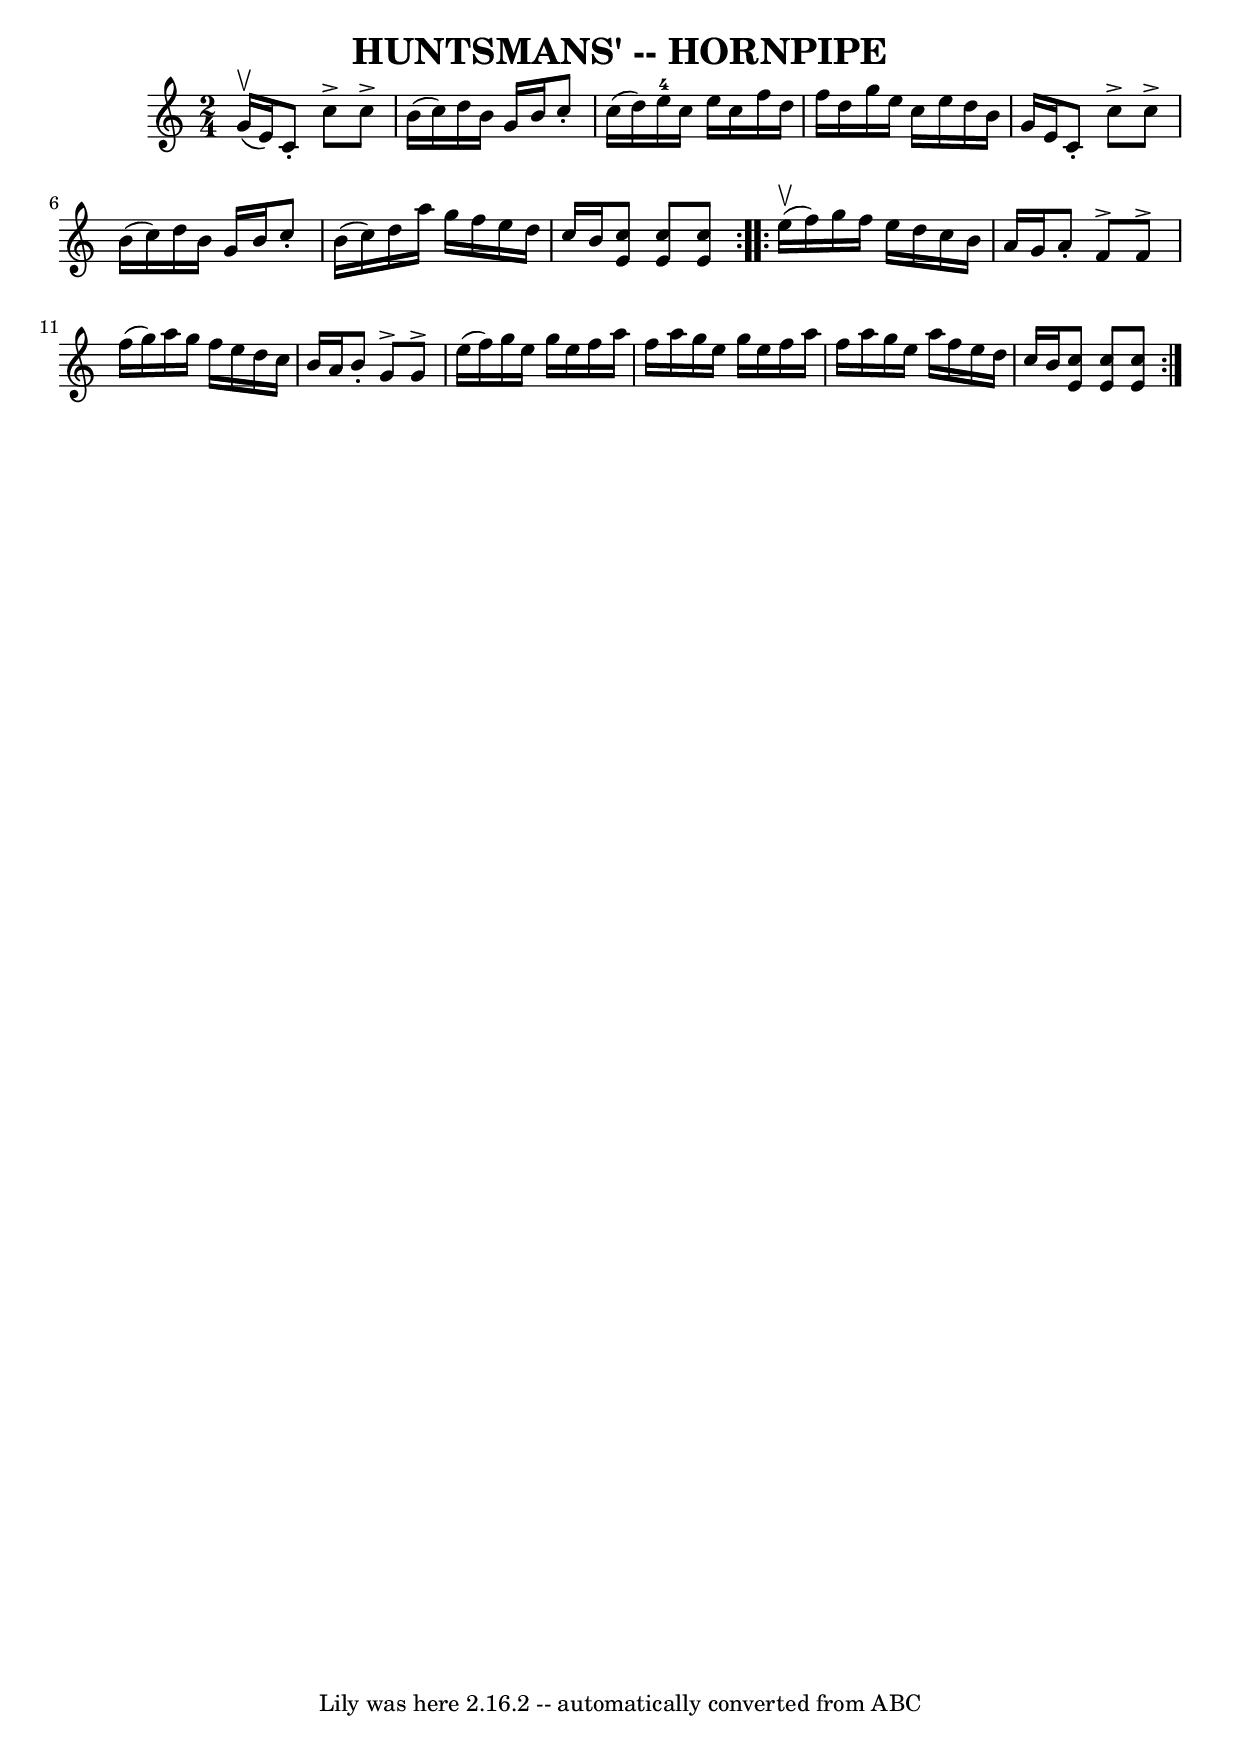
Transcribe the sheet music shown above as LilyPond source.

\version "2.16.2"
\include "Mammoth.ily"
\header {
  %% book = "Ryan's Mammoth Collection of Fiddle Tunes"
  crossRefNumber = "1"
  footnotes = ""
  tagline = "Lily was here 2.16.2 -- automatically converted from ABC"
  title = "HUNTSMANS' -- HORNPIPE"

}
voicedefault =  {



  \repeat volta 2 {

    \time 2/4 
    \key c \major     g'16 (^\upbow e'16)        |
    c'8-.        c''8^\accent c''8^\accent b'16 (c''16)    |
    d''16 b'16        g'16 b'16 c''8-. c''16 (d''16)    |
    e''16-4        c''16 e''16 c''16 f''16 d''16 f''16 d''16     |
    g''16      e''16 c''16 e''16 d''16 b'16 g'16 e'16     |
     |
    c'8-. c''8^\accent c''8^\accent b'16 (c''16)    |
    d''16 b'16 g'16 b'16 c''8-. b'16 (c''16)    |
    d''16 a''16 g''16 f''16 e''16 d''16 c''16 b'16   |
    << c''8 e'8   >> << c''8 e'8   >> << c''8 e'8   >>   

  }     
  \repeat volta 2 {     e''16 (^\upbow f''16)        |
    g''16        f''16 e''16 d''16 c''16 b'16 a'16 g'16     |
    a'8-.       f'8^\accent f'8^\accent f''16 (g''16)    |
    a''16 g''16       f''16 e''16 d''16 c''16 b'16 a'16     |
    b'8-. g'8^\accent g'8^\accent e''16 (f''16)   | |
    g''16        e''16 g''16 e''16 f''16 a''16 f''16 a''16     |
         g''16 e''16 g''16 e''16 f''16 a''16 f''16 a''16      |
    g''16 e''16 a''16 f''16 e''16 d''16 c''16 b'16   |
    << c''8 e'8   >> << c''8 e'8   >> << c''8 e'8   >>   

  }   

}

\score{
  <<

    \context Staff="default"
    {
      \voicedefault 
      
    }

  >>
  \layout {
    
  }
  \midi {
  }

}
